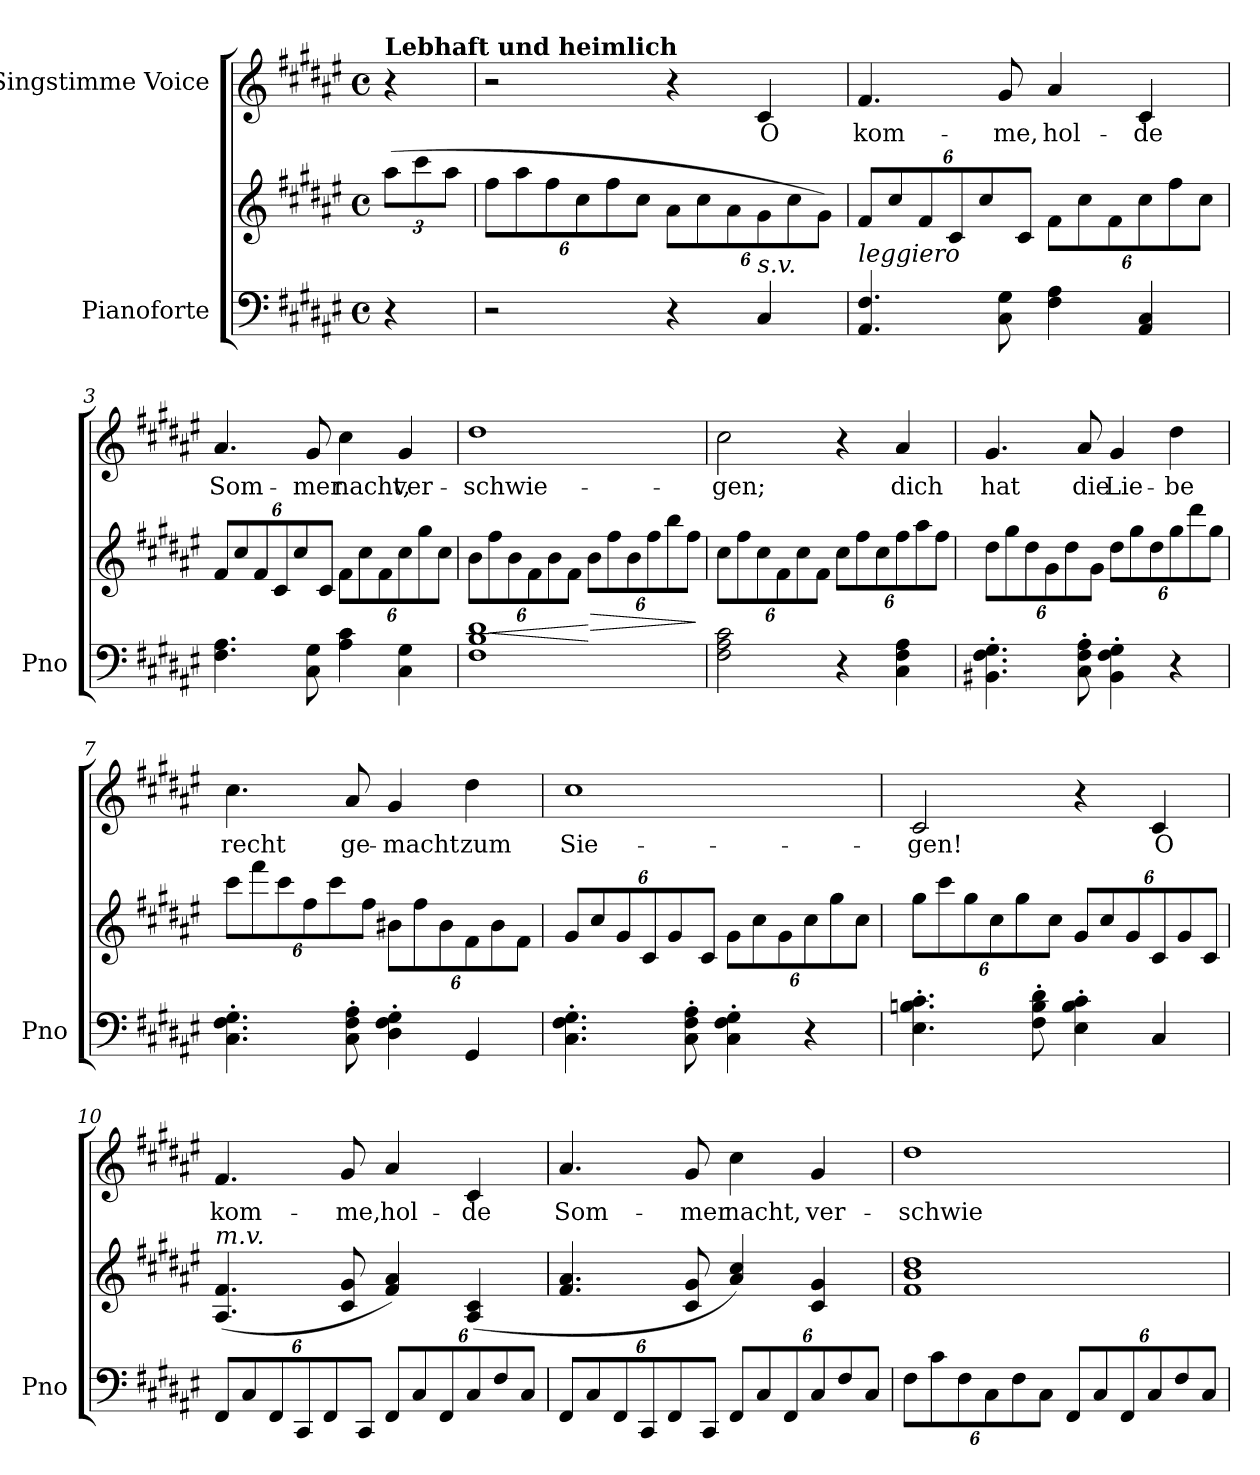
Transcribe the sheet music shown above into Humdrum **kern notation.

**kern	**kern	**dynam	**kern	**text
*part2	*part2	*part2	*part1	*part1
*staff3	*staff2	*staff2/3	*staff1	*staff1
*I"Pianoforte	*	*	*I"Singstimme Voice	*
*I'Pno	*	*	*	*
*clefF4	*clefG2	*	*clefG2	*
*k[f#c#g#d#a#e#]	*k[f#c#g#d#a#e#]	*	*k[f#c#g#d#a#e#]	*
*M4/4	*M4/4	*	*M4/4	*
*met(c)	*met(c)	*	*met(c)	*
=	=	=	=	=
!	!	!	!LO:TX:a:B:t=Lebhaft und heimlich	!
!	!	!LO:DY:b	!	!
!	!	!LO:DY:n=1:b	!	!
4r	(12aa#\L	other-dynamics p	4r	.
.	12ccc#\	.	.	.
.	12aa#\J	.	.	.
=1	=1	=1	=1	=1
2r	12ff#\L	.	2r	.
.	12aa#\	.	.	.
.	12ff#\	.	.	.
.	12cc#\	.	.	.
.	12ff#\	.	.	.
.	12cc#\J	.	.	.
4r	12a#\L	.	4r	.
.	12cc#\	.	.	.
.	12a#\	.	.	.
!LO:TX:a:i:t=s.v.	!	!	!	!
4C#/	12g#\	.	4c#/	O
.	12cc#\	.	.	.
.	12g#\J)	.	.	.
=2	=2	=2	=2	=2
!LO:TX:a:i:t=leggiero	!	!	!	!
4.AA#/ 4.F#/	12f#/L	.	4.f#/	kom-
.	12cc#/	.	.	.
.	12f#/	.	.	.
.	12c#/	.	.	.
.	12cc#/	.	.	.
8C#\ 8G#\	.	.	8g#/	-me,
.	12c#/J	.	.	.
4F#\ 4A#\	12f#\L	.	4a#/	hol-
.	12cc#\	.	.	.
.	12f#\	.	.	.
4AA#/ 4C#/	12cc#\	.	4c#/	-de
.	12ff#\	.	.	.
.	12cc#\J	.	.	.
=3	=3	=3	=3	=3
4.F#\ 4.A#\	12f#/L	.	4.a#/	Som-
.	12cc#/	.	.	.
.	12f#/	.	.	.
.	12c#/	.	.	.
.	12cc#/	.	.	.
8C#\ 8G#\	.	.	8g#/	-mer
.	12c#/J	.	.	.
4A#\ 4c#\	12f#\L	.	4cc#\	nacht,
.	12cc#\	.	.	.
.	12f#\	.	.	.
4C#\ 4G#\	12cc#\	.	4g#/	ver-
.	12gg#\	.	.	.
.	12cc#\J	.	.	.
=4	=4	=4	=4	=4
1F# 1B 1d#	12b\L	.	1dd#	-schwie-
!	!	!LO:HP:b	!	!
.	12ff#\	<	.	.
.	12b\	.	.	.
.	12f#\	.	.	.
.	12b\	.	.	.
.	12f#\J	.	.	.
!	!	!LO:HP:n=1:b	!	!
.	12b\L	[ >	.	.
.	12ff#\	.	.	.
.	12b\	.	.	.
.	12ff#\	.	.	.
.	12bb\	.	.	.
.	12ff#\J	.	.	.
.	.	]	.	.
=5	=5	=5	=5	=5
2F#\ 2A#\ 2c#\	12cc#\L	.	2cc#\	-gen;
.	12ff#\	.	.	.
.	12cc#\	.	.	.
.	12f#\	.	.	.
.	12cc#\	.	.	.
.	12f#\J	.	.	.
4r	12cc#\L	.	4r	.
.	12ff#\	.	.	.
.	12cc#\	.	.	.
4C#\ 4F#\ 4A#\	12ff#\	.	4a#/	dich
.	12aa#\	.	.	.
.	12ff#\J	.	.	.
=6	=6	=6	=6	=6
4.BB#X\' 4.F#\' 4.G#\'	12dd#\L	.	4.g#/	hat
.	12gg#\	.	.	.
.	12dd#\	.	.	.
.	12g#\	.	.	.
.	12dd#\	.	.	.
8C#\' 8F#\' 8A#\'	.	.	8a#/	die
.	12g#\J	.	.	.
4BB#\' 4F#\' 4G#\'	12dd#\L	.	4g#/	Lie-
.	12gg#\	.	.	.
.	12dd#\	.	.	.
4r	12gg#\	.	4dd#\	-be
.	12ddd#\	.	.	.
.	12gg#\J	.	.	.
=7	=7	=7	=7	=7
4.C#\' 4.F#\' 4.G#\'	12ccc#\L	.	4.cc#\	recht
.	12fff#\	.	.	.
.	12ccc#\	.	.	.
.	12ff#\	.	.	.
.	12ccc#\	.	.	.
8C#\' 8F#\' 8A#\'	.	.	8a#/	ge-
.	12ff#\J	.	.	.
4D#\' 4F#\' 4G#\'	12b#X\L	.	4g#/	-macht
.	12ff#\	.	.	.
.	12b#\	.	.	.
4GG#/	12f#\	.	4dd#\	zum
.	12b#\	.	.	.
.	12f#\J	.	.	.
=8	=8	=8	=8	=8
4.C#\' 4.F#\' 4.G#\'	12g#/L	.	1cc#	Sie-
.	12cc#/	.	.	.
.	12g#/	.	.	.
.	12c#/	.	.	.
.	12g#/	.	.	.
8C#\' 8F#\' 8A#\'	.	.	.	.
.	12c#/J	.	.	.
4C#\' 4F#\' 4G#\'	12g#\L	.	.	.
.	12cc#\	.	.	.
.	12g#\	.	.	.
4r	12cc#\	.	.	.
.	12gg#\	.	.	.
.	12cc#\J	.	.	.
=9	=9	=9	=9	=9
4.E#\' 4.Bn\' 4.c#\'	12gg#\L	.	2c#/	-gen!
.	12ccc#\	.	.	.
.	12gg#\	.	.	.
.	12cc#\	.	.	.
.	12gg#\	.	.	.
8F#\' 8B\' 8d#\'	.	.	.	.
.	12cc#\J	.	.	.
4E#\' 4B\' 4c#\'	12g#/L	.	4r	.
.	12cc#/	.	.	.
.	12g#/	.	.	.
4C#/	12c#/	.	4c#/	O
.	12g#/	.	.	.
.	12c#/J	.	.	.
=10	=10	=10	=10	=10
!	!LO:TX:a:i:t=m.v.	!	!	!
12FF#/L	(4.A#/ 4.f#/	.	4.f#/	kom-
12C#/	.	.	.	.
12FF#/	.	.	.	.
12CC#/	.	.	.	.
12FF#/	.	.	.	.
.	8c#/ 8g#/	.	8g#/	-me,
12CC#/J	.	.	.	.
12FF#/L	4f#/ 4a#/)	.	4a#/	hol-
12C#/	.	.	.	.
12FF#</	.	.	.	.
12C#</	(4A#/ 4c#/	.	4c#/	-de
12F#</	.	.	.	.
12C#/J	.	.	.	.
=11	=11	=11	=11	=11
12FF#</L	4.f#/ 4.a#/	.	4.a#/	Som-
12C#</	.	.	.	.
12FF#</	.	.	.	.
12CC#/	.	.	.	.
12FF#/	.	.	.	.
.	8c#/ 8g#/	.	8g#/	-mer
12CC#/J	.	.	.	.
12FF#/L	4a#/ 4cc#/)	.	4cc#\	nacht,
12C#/	.	.	.	.
12FF#</	.	.	.	.
12C#/	4c#/ 4g#/	.	4g#/	ver-
12F#/	.	.	.	.
12C#</J	.	.	.	.
=12	=12	=12	=12	=12
12F#\L	1f# 1b 1dd#	.	1dd#	-schwie-
12c#\	.	.	.	.
12F#\	.	.	.	.
12C#\	.	.	.	.
12F#<\	.	.	.	.
12C#\J	.	.	.	.
12FF#/L	.	.	.	.
12C#/	.	.	.	.
12FF#/	.	.	.	.
12C#/	.	.	.	.
12F#/	.	.	.	.
12C#</J	.	.	.	.
=	=	=	=	=
*-	*-	*-	*-	*-
